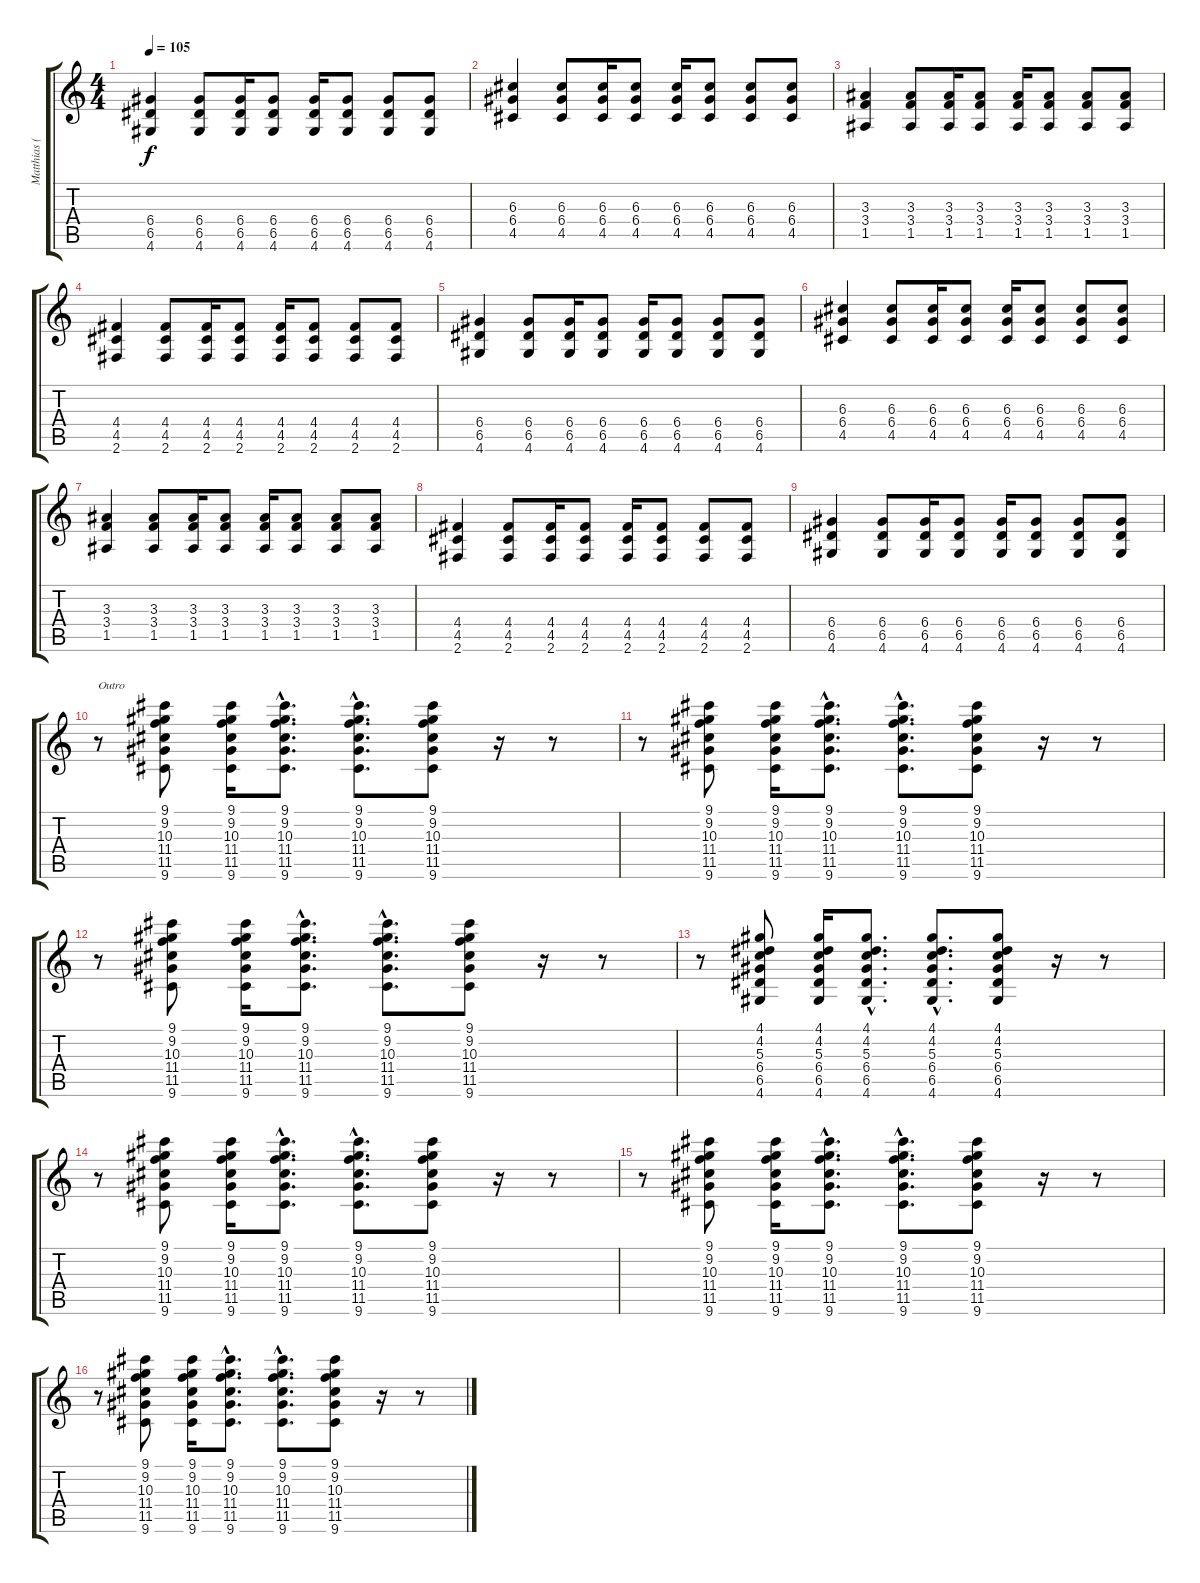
\track ("Matthias (Gonzo) Röhr" "Matthias (") {instrument overdrivenguitar}
\staff {score tabs}
\tuning (E4 B3 G3 D3 A2 E2) {hide}
\ts (4 4)
\tempo 105
\clef g2
\ks c
(6.4 6.5 4.6).4{dy f} (6.4 6.5 4.6).8 (6.4 6.5 4.6).16 (6.4 6.5 4.6).8 (6.4 6.5 4.6).16 (6.4 6.5 4.6).8 (6.4 6.5 4.6).8 (6.4 6.5 4.6).8 |
(6.3 6.4 4.5).4 (6.3 6.4 4.5).8 (6.3 6.4 4.5).16 (6.3 6.4 4.5).8 (6.3 6.4 4.5).16 (6.3 6.4 4.5).8 (6.3 6.4 4.5).8 (6.3 6.4 4.5).8 |
(3.3 3.4 1.5).4 (3.3 3.4 1.5).8 (3.3 3.4 1.5).16 (3.3 3.4 1.5).8 (3.3 3.4 1.5).16 (3.3 3.4 1.5).8 (3.3 3.4 1.5).8 (3.3 3.4 1.5).8 |
(4.4 4.5 2.6).4 (4.4 4.5 2.6).8 (4.4 4.5 2.6).16 (4.4 4.5 2.6).8 (4.4 4.5 2.6).16 (4.4 4.5 2.6).8 (4.4 4.5 2.6).8 (4.4 4.5 2.6).8 |
(6.4 6.5 4.6).4 (6.4 6.5 4.6).8 (6.4 6.5 4.6).16 (6.4 6.5 4.6).8 (6.4 6.5 4.6).16 (6.4 6.5 4.6).8 (6.4 6.5 4.6).8 (6.4 6.5 4.6).8 |
(6.3 6.4 4.5).4 (6.3 6.4 4.5).8 (6.3 6.4 4.5).16 (6.3 6.4 4.5).8 (6.3 6.4 4.5).16 (6.3 6.4 4.5).8 (6.3 6.4 4.5).8 (6.3 6.4 4.5).8 |
(3.3 3.4 1.5).4 (3.3 3.4 1.5).8 (3.3 3.4 1.5).16 (3.3 3.4 1.5).8 (3.3 3.4 1.5).16 (3.3 3.4 1.5).8 (3.3 3.4 1.5).8 (3.3 3.4 1.5).8 |
(4.4 4.5 2.6).4 (4.4 4.5 2.6).8 (4.4 4.5 2.6).16 (4.4 4.5 2.6).8 (4.4 4.5 2.6).16 (4.4 4.5 2.6).8 (4.4 4.5 2.6).8 (4.4 4.5 2.6).8 |
(6.4 6.5 4.6).4 (6.4 6.5 4.6).8 (6.4 6.5 4.6).16 (6.4 6.5 4.6).8 (6.4 6.5 4.6).16 (6.4 6.5 4.6).8 (6.4 6.5 4.6).8 (6.4 6.5 4.6).8 |
r.8{txt "Outro"} (9.1 9.2 10.3 11.4 11.5 9.6).8 (9.1 9.2 10.3 11.4 11.5 9.6).16 (9.1{hac} 9.2{hac} 10.3{hac} 11.4{hac} 11.5{hac} 9.6{hac}).8{d} (9.1{hac} 9.2{hac} 10.3{hac} 11.4{hac} 11.5{hac} 9.6{hac}).8{d} (9.1 9.2 10.3 11.4 11.5 9.6).8 r.16 r.8 |
r.8 (9.1 9.2 10.3 11.4 11.5 9.6).8 (9.1 9.2 10.3 11.4 11.5 9.6).16 (9.1{hac} 9.2{hac} 10.3{hac} 11.4{hac} 11.5{hac} 9.6{hac}).8{d} (9.1{hac} 9.2{hac} 10.3{hac} 11.4{hac} 11.5{hac} 9.6{hac}).8{d} (9.1 9.2 10.3 11.4 11.5 9.6).8 r.16 r.8 |
r.8 (9.1 9.2 10.3 11.4 11.5 9.6).8 (9.1 9.2 10.3 11.4 11.5 9.6).16 (9.1{hac} 9.2{hac} 10.3{hac} 11.4{hac} 11.5{hac} 9.6{hac}).8{d} (9.1{hac} 9.2{hac} 10.3{hac} 11.4{hac} 11.5{hac} 9.6{hac}).8{d} (9.1 9.2 10.3 11.4 11.5 9.6).8 r.16 r.8 |
r.8 (4.1 4.2 5.3 6.4 6.5 4.6).8 (4.1 4.2 5.3 6.4 6.5 4.6).16 (4.1{hac} 4.2{hac} 5.3{hac} 6.4{hac} 6.5{hac} 4.6{hac}).8{d} (4.1{hac} 4.2{hac} 5.3{hac} 6.4{hac} 6.5{hac} 4.6{hac}).8{d} (4.1 4.2 5.3 6.4 6.5 4.6).8 r.16 r.8 |
r.8 (9.1 9.2 10.3 11.4 11.5 9.6).8 (9.1 9.2 10.3 11.4 11.5 9.6).16 (9.1{hac} 9.2{hac} 10.3{hac} 11.4{hac} 11.5{hac} 9.6{hac}).8{d} (9.1{hac} 9.2{hac} 10.3{hac} 11.4{hac} 11.5{hac} 9.6{hac}).8{d} (9.1 9.2 10.3 11.4 11.5 9.6).8 r.16 r.8 |
r.8 (9.1 9.2 10.3 11.4 11.5 9.6).8 (9.1 9.2 10.3 11.4 11.5 9.6).16 (9.1{hac} 9.2{hac} 10.3{hac} 11.4{hac} 11.5{hac} 9.6{hac}).8{d} (9.1{hac} 9.2{hac} 10.3{hac} 11.4{hac} 11.5{hac} 9.6{hac}).8{d} (9.1 9.2 10.3 11.4 11.5 9.6).8 r.16 r.8 |
r.8 (9.1 9.2 10.3 11.4 11.5 9.6).8 (9.1 9.2 10.3 11.4 11.5 9.6).16 (9.1{hac} 9.2{hac} 10.3{hac} 11.4{hac} 11.5{hac} 9.6{hac}).8{d} (9.1{hac} 9.2{hac} 10.3{hac} 11.4{hac} 11.5{hac} 9.6{hac}).8{d} (9.1 9.2 10.3 11.4 11.5 9.6).8 r.16 r.8
